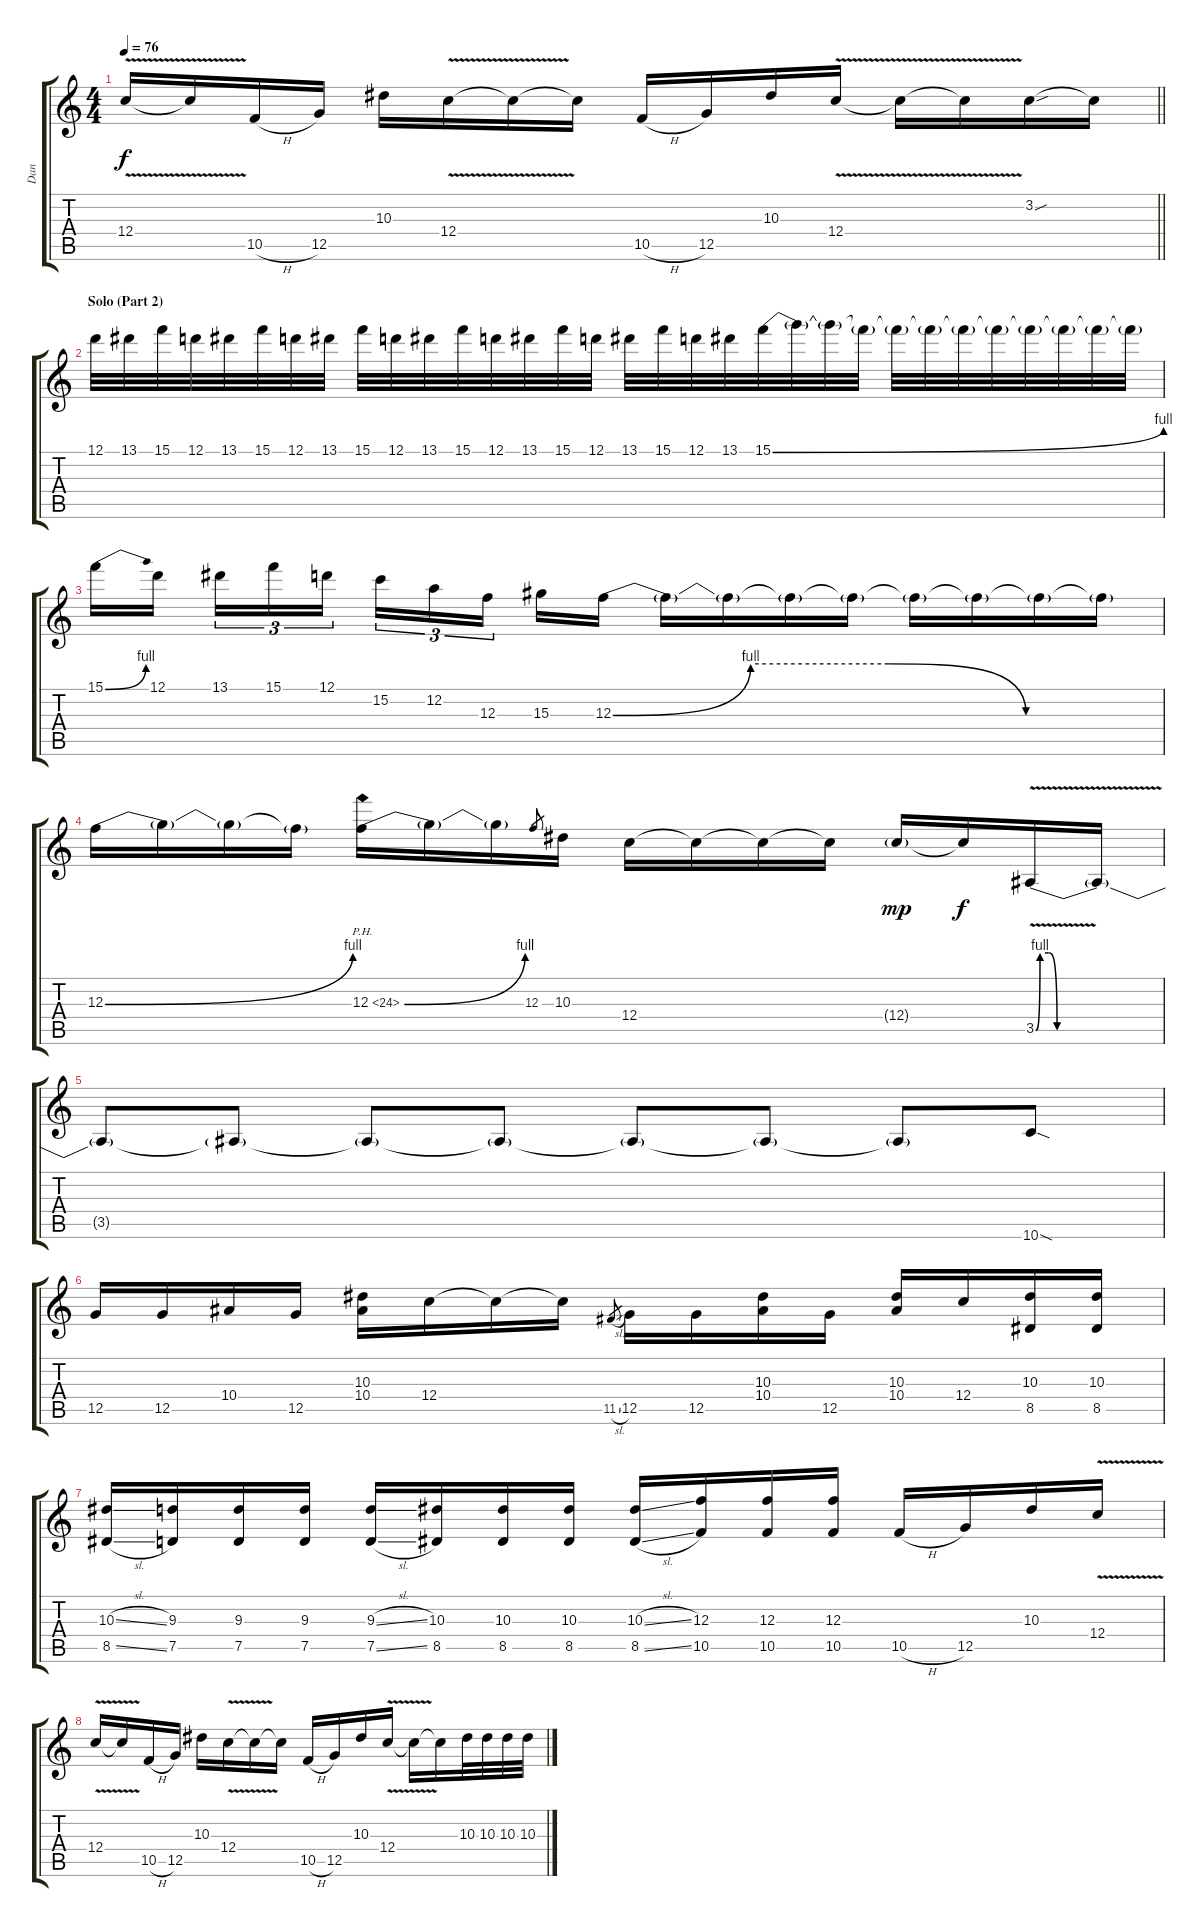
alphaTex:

\track ("Dan" "Dan") {instrument acousticguitarsteel}
\staff {score tabs}
\tuning (D4 A3 F3 C3 G2 D2) {hide}
\ts (4 4)
\tempo 76
\clef g2
\barLineRight lightlight
\ks c
12.4{v t}.16{dy f} 12.4{t}.16 10.5{h}.16 12.5.16 10.3.16 12.4{v}.16 12.4{t}.16 12.4{t}.16 10.5{h}.16 12.5.16 10.3.16 12.4{v}.16 12.4{v t}.16 12.4{t}.16 3.2{sou}.16 3.2{t}.16 |
\section ("" "Solo (Part 2)")
12.1.32 13.1.32 15.1.32 12.1.32 13.1.32 15.1.32 12.1.32 13.1.32 15.1.32 12.1.32 13.1.32 15.1.32 12.1.32 13.1.32 15.1.32 12.1.32 13.1.32 15.1.32 12.1.32 13.1.32 15.1{be (bend 0 0 60 4)}.32 15.1{t}.32 15.1{t}.32 15.1{t}.32 15.1{t}.32 15.1{t}.32 15.1{t}.32 15.1{t}.32 15.1{t}.32 15.1{t}.32 15.1{t}.32 15.1{t}.32 |
15.1{be (bend 0 0 60 4)}.16 12.1.16{beam splitsecondary} 13.1.16{tu (3 2)} 15.1.16{tu (3 2)} 12.1.16{tu (3 2)} 15.2.16{tu (3 2)} 12.2.16{tu (3 2)} 12.3.16{tu (3 2) beam splitsecondary} 15.3.16 12.3{be (custom 0 0 15 4 30 4 45 0 60 0)}.16 12.3{t}.16 12.3{t}.16 12.3{t}.16 12.3{t}.16 12.3{t}.16 12.3{t}.16 12.3{t}.16 12.3{t}.16 |
12.3{be (bend 0 0 60 4)}.16 12.3{t}.16 12.3{t}.16 12.3{t}.16 12.3{be (bend 0 0 60 4) ph 12}.16 12.3{t}.16 12.3{t}.16 12.3.8{gr} 10.3.16 12.4.16 12.4{t}.16 12.4{t}.16 12.4{t}.16 12.4{g}.16{dy mp} 12.4{t}.16{dy f} 3.5{be (custom 0 0 2 4 6 4 10 0 15 0 45 0 60 0) v}.16 3.5{t}.16 |
3.5{t}.8 3.5{t}.8 3.5{t}.8 3.5{t}.8 3.5{t}.8 3.5{t}.8 3.5{t}.8 10.6{sod}.8 |
12.5.16 12.5.16 10.4.16 12.5.16 (10.3 10.4).16 12.4.16 12.4{t}.16 12.4{t}.16 11.5{sl}.8{gr} 12.5.16 12.5.16 (10.3 10.4).16 12.5.16 (10.3 10.4).16 12.4.16 (10.3 8.5).16 (10.3 8.5).16 |
(10.3{sl} 8.5{sl}).16 (9.3 7.5).16 (9.3 7.5).16 (9.3 7.5).16 (9.3{sl} 7.5{sl}).16 (10.3 8.5).16 (10.3 8.5).16 (10.3 8.5).16 (10.3{sl} 8.5{sl}).16 (12.3 10.5).16 (12.3 10.5).16 (12.3 10.5).16 10.5{h}.16 12.5.16 10.3.16 12.4{v}.16 |
12.4{v}.16 12.4{t}.16 10.5{h}.16 12.5.16 10.3.16 12.4{v}.16 12.4{t}.16 12.4{t}.16 10.5{h}.16 12.5.16 10.3.16 12.4{v}.16 12.4{t}.16 12.4{t}.16 10.3.32 10.3.32 10.3.32 10.3.32
